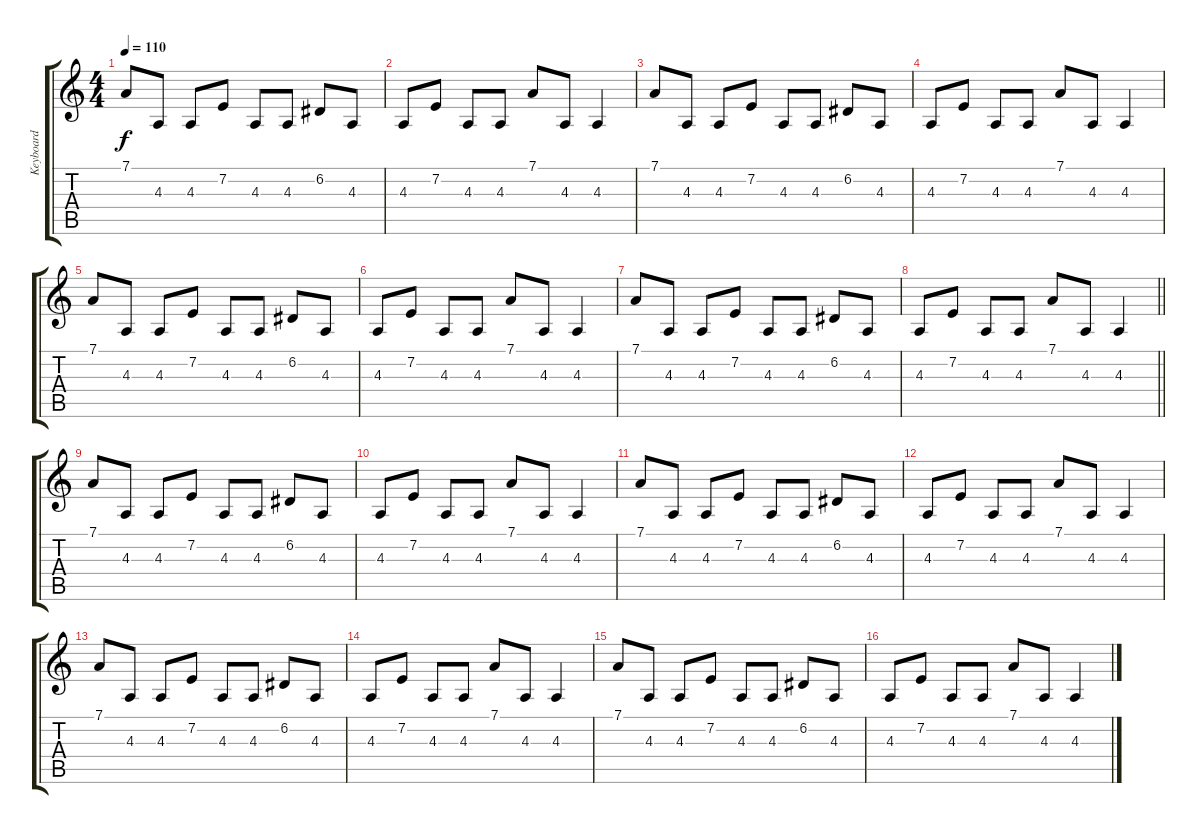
\track ("Keyboard" "Keyboard") {instrument pad1newage}
\staff {score tabs}
\tuning (D4 A3 F3 C3 G2 D2) {hide}
\ts (4 4)
\tempo 110
\clef g2
\ks c
7.1.8{dy f} 4.3.8 4.3.8 7.2.8 4.3.8 4.3.8 6.2.8 4.3.8 |
4.3.8 7.2.8 4.3.8 4.3.8 7.1.8 4.3.8 4.3.4 |
7.1.8 4.3.8 4.3.8 7.2.8 4.3.8 4.3.8 6.2.8 4.3.8 |
4.3.8 7.2.8 4.3.8 4.3.8 7.1.8 4.3.8 4.3.4 |
7.1.8 4.3.8 4.3.8 7.2.8 4.3.8 4.3.8 6.2.8 4.3.8 |
4.3.8 7.2.8 4.3.8 4.3.8 7.1.8 4.3.8 4.3.4 |
7.1.8 4.3.8 4.3.8 7.2.8 4.3.8 4.3.8 6.2.8 4.3.8 |
\barLineRight lightlight
4.3.8 7.2.8 4.3.8 4.3.8 7.1.8 4.3.8 4.3.4 |
7.1.8 4.3.8 4.3.8 7.2.8 4.3.8 4.3.8 6.2.8 4.3.8 |
4.3.8 7.2.8 4.3.8 4.3.8 7.1.8 4.3.8 4.3.4 |
7.1.8 4.3.8 4.3.8 7.2.8 4.3.8 4.3.8 6.2.8 4.3.8 |
4.3.8 7.2.8 4.3.8 4.3.8 7.1.8 4.3.8 4.3.4 |
7.1.8 4.3.8 4.3.8 7.2.8 4.3.8 4.3.8 6.2.8 4.3.8 |
4.3.8 7.2.8 4.3.8 4.3.8 7.1.8 4.3.8 4.3.4 |
7.1.8 4.3.8 4.3.8 7.2.8 4.3.8 4.3.8 6.2.8 4.3.8 |
4.3.8 7.2.8 4.3.8 4.3.8 7.1.8 4.3.8 4.3.4
